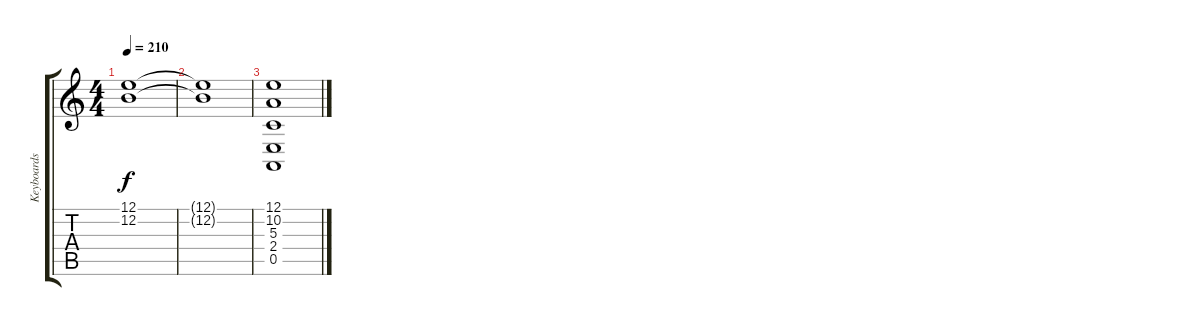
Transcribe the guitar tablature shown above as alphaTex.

\track ("Keyboards" "Keyboards") {instrument stringensemble1}
\staff {score tabs}
\tuning (E4 B3 G3 D3 A2 E2) {hide}
\ts (4 4)
\tempo 210
\clef g2
\ks c
(12.1{t} 12.2{t}).1{dy f} |
(12.1{t} 12.2{t}).1 |
(12.1 10.2 5.3 2.4 0.5).1
